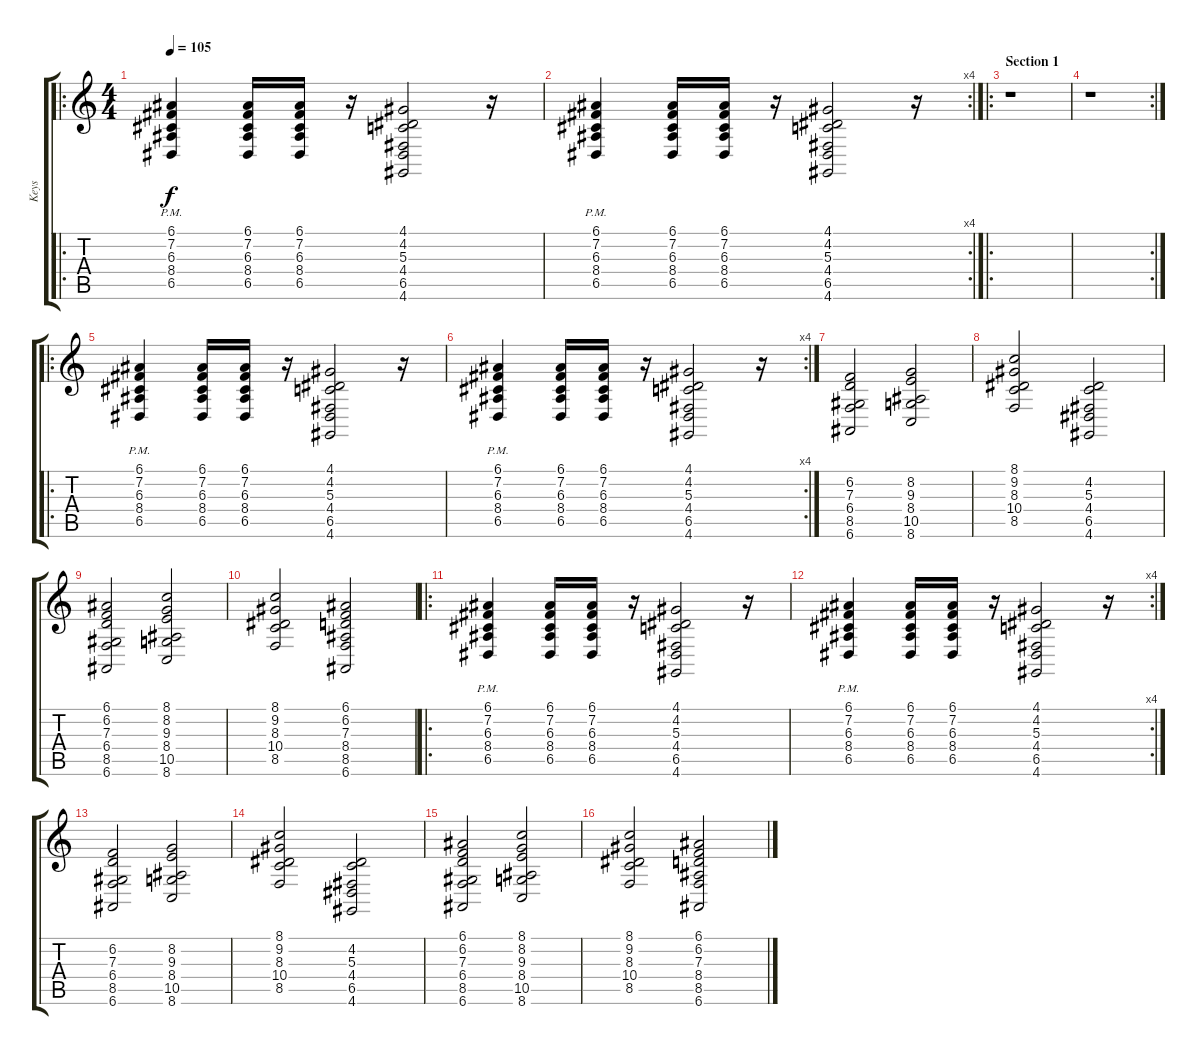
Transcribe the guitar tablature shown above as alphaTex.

\track ("Keys" "Keys") {instrument brightacousticpiano}
\staff {score tabs}
\tuning (E4 B3 G3 D3 A2 E2) {hide}
\ro
\ts (4 4)
\tempo 105
\clef g2
\ks c
(6.1 7.2{pm} 6.3 8.4 6.5).4{dy f} (6.1 7.2 6.3 8.4 6.5).16 (6.1 7.2 6.3 8.4 6.5).16 r.16 (4.1 4.2 5.3 4.4 6.5 4.6).2 r.16 |
\rc 4
(6.1 7.2{pm} 6.3 8.4 6.5).4 (6.1 7.2 6.3 8.4 6.5).16 (6.1 7.2 6.3 8.4 6.5).16 r.16 (4.1 4.2 5.3 4.4 6.5 4.6).2 r.16 |
\ro
\section ("" "Section 1")
r.1 |
\rc 2
r.1 |
\ro
(6.1 7.2{pm} 6.3 8.4 6.5).4 (6.1 7.2 6.3 8.4 6.5).16 (6.1 7.2 6.3 8.4 6.5).16 r.16 (4.1 4.2 5.3 4.4 6.5 4.6).2 r.16 |
\rc 4
(6.1 7.2{pm} 6.3 8.4 6.5).4 (6.1 7.2 6.3 8.4 6.5).16 (6.1 7.2 6.3 8.4 6.5).16 r.16 (4.1 4.2 5.3 4.4 6.5 4.6).2 r.16 |
(6.2 7.3 6.4 8.5 6.6).2 (8.2 9.3 8.4 10.5 8.6).2 |
(8.1 9.2 8.3 10.4 8.5).2 (4.2 5.3 4.4 6.5 4.6).2 |
(6.1 6.2 7.3 6.4 8.5 6.6).2 (8.1 8.2 9.3 8.4 10.5 8.6).2 |
(8.1 9.2 8.3 10.4 8.5).2 (6.1 6.2 7.3 8.4 8.5 6.6).2 |
\ro
(6.1 7.2{pm} 6.3 8.4 6.5).4 (6.1 7.2 6.3 8.4 6.5).16 (6.1 7.2 6.3 8.4 6.5).16 r.16 (4.1 4.2 5.3 4.4 6.5 4.6).2 r.16 |
\rc 4
(6.1 7.2{pm} 6.3 8.4 6.5).4 (6.1 7.2 6.3 8.4 6.5).16 (6.1 7.2 6.3 8.4 6.5).16 r.16 (4.1 4.2 5.3 4.4 6.5 4.6).2 r.16 |
(6.2 7.3 6.4 8.5 6.6).2 (8.2 9.3 8.4 10.5 8.6).2 |
(8.1 9.2 8.3 10.4 8.5).2 (4.2 5.3 4.4 6.5 4.6).2 |
(6.1 6.2 7.3 6.4 8.5 6.6).2 (8.1 8.2 9.3 8.4 10.5 8.6).2 |
(8.1 9.2 8.3 10.4 8.5).2 (6.1 6.2 7.3 8.4 8.5 6.6).2
